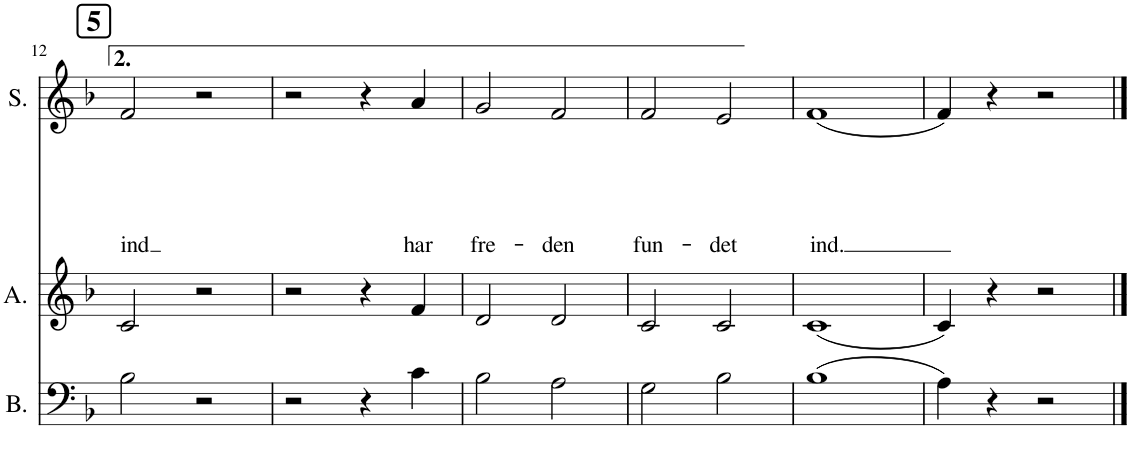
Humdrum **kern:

**kern	**kern	**kern	**text	**text	**text	**text	**text
*part3	*part2	*part1	*part1	*part1	*part1	*part1	*part1
*staff3	*staff2	*staff1	*staff1	*staff1	*staff1	*staff1	*staff1
*I"Bas	*I"Alt	*I"Sopran	*	*	*	*	*
*I'B.	*I'A.	*I'S.	*	*	*	*	*
!!LO:PB:g=z
*clefF4	*clefG2	*clefG2	*	*	*	*	*
*k[b-]	*k[b-]	*k[b-]	*	*	*	*	*
*M4/4	*M4/4	*M4/4	*	*	*	*	*
!!LO:REH:place=s1:a:B:cj:fs=14:t=5
=12	=12	=12	=12	=12	=12	=12	=12
!	!	!	!	!	!	!	!LO:LY:b
2B-\	2c/	2f/	.	.	.	.	ind
2r	2r	2r	.	.	.	.	.
=13	=13	=13	=13	=13	=13	=13	=13
2r	2r	2r	.	.	.	.	.
4r	4r	4r	.	.	.	.	.
!	!	!	!	!	!	!	!LO:LY:b
4c\	4f/	4a/	.	.	.	.	har
=14	=14	=14	=14	=14	=14	=14	=14
!	!	!	!	!	!	!	!LO:LY:b
2B-\	2d/	2g/	.	.	.	.	fre-
!	!	!	!	!	!	!	!LO:LY:b
2A\	2d/	2f/	.	.	.	.	-den
=15	=15	=15	=15	=15	=15	=15	=15
!	!	!	!	!	!	!	!LO:LY:b
2G\	2c/	2f/	.	.	.	.	fun-
!	!	!	!	!	!	!	!LO:LY:b
2B-\	2c/	2e/	.	.	.	.	-det
=16	=16	=16	=16	=16	=16	=16	=16
!	!	!	!	!	!	!	!LO:LY:b
(1B-	(1c	(1f	.	.	.	.	ind.
=17	=17	=17	=17	=17	=17	=17	=17
4A\)	4c/)	4f/)	.	.	.	.	.
4r	4r	4r	.	.	.	.	.
2r	2r	2r	.	.	.	.	.
==	==	==	==	==	==	==	==
*-	*-	*-	*-	*-	*-	*-	*-
